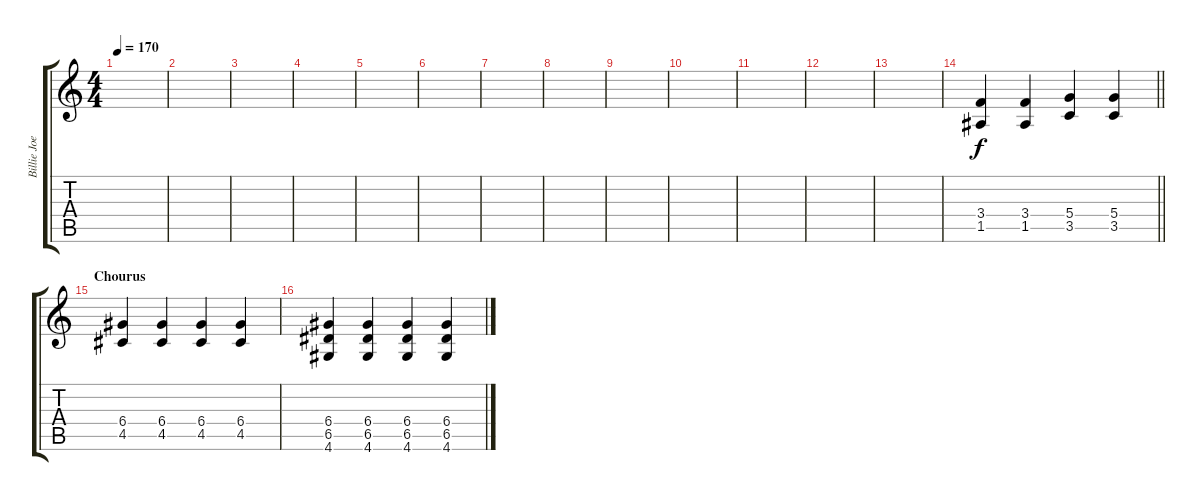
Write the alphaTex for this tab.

\track ("Billie Joe" "Billie Joe") {instrument distortionguitar}
\staff {score tabs}
\tuning (E4 B3 G3 D3 A2 E2) {hide}
\ts (4 4)
\tempo 170
\clef g2
\ks c
|
|
|
|
|
|
|
|
|
|
|
|
|
\barLineRight lightlight
(3.4 1.5).4 (3.4 1.5).4 (5.4 3.5).4 (5.4 3.5).4 |
\section ("" "Chourus")
(6.4 4.5).4 (6.4 4.5).4 (6.4 4.5).4 (6.4 4.5).4 |
(6.4 6.5 4.6).4 (6.4 6.5 4.6).4 (6.4 6.5 4.6).4 (6.4 6.5 4.6).4
